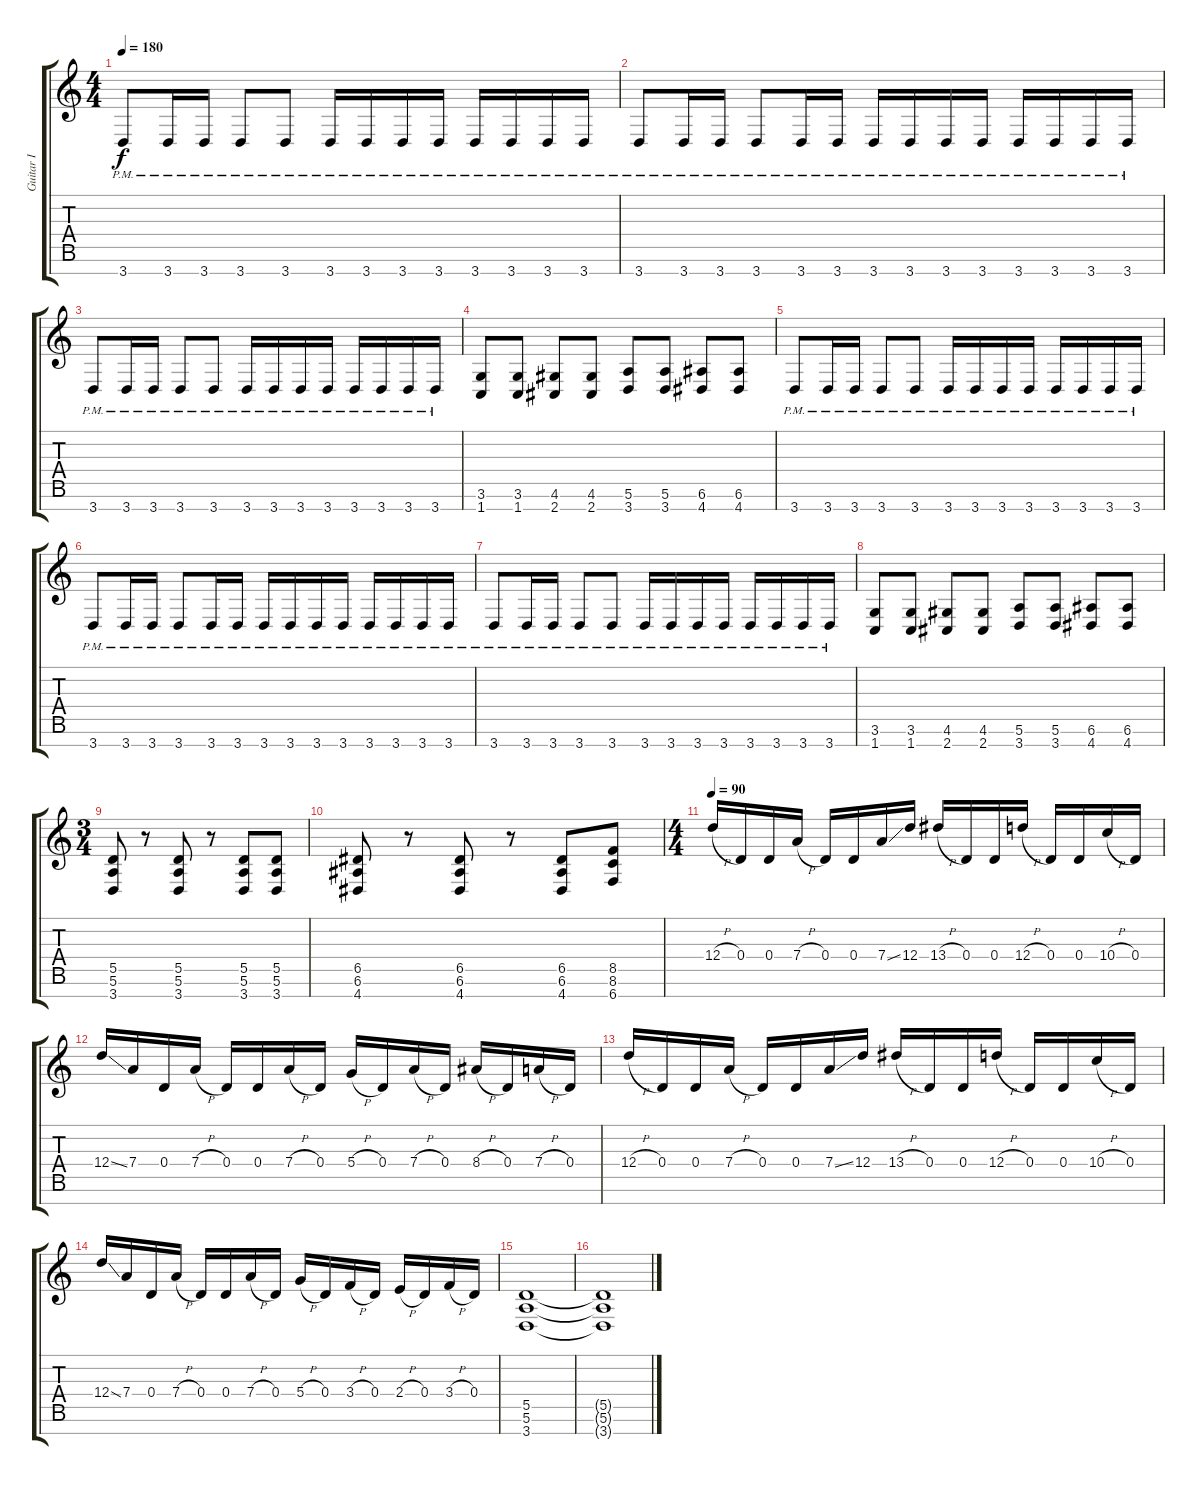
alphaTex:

\track ("Guitar I" "Guitar I") {instrument distortionguitar}
\staff {score tabs}
\tuning (E4 B3 G3 D3 A2 E2 B1) {hide}
\ts (4 4)
\tempo 180
\clef g2
\ks c
3.7{pm}.8{dy f} 3.7{pm}.16 3.7{pm}.16 3.7{pm}.8 3.7{pm}.8 3.7{pm}.16 3.7{pm}.16 3.7{pm}.16 3.7{pm}.16 3.7{pm}.16 3.7{pm}.16 3.7{pm}.16 3.7{pm}.16 |
3.7{pm}.8 3.7{pm}.16 3.7{pm}.16 3.7{pm}.8 3.7{pm}.16 3.7{pm}.16 3.7{pm}.16 3.7{pm}.16 3.7{pm}.16 3.7{pm}.16 3.7{pm}.16 3.7{pm}.16 3.7{pm}.16 3.7{pm}.16 |
3.7{pm}.8 3.7{pm}.16 3.7{pm}.16 3.7{pm}.8 3.7{pm}.8 3.7{pm}.16 3.7{pm}.16 3.7{pm}.16 3.7{pm}.16 3.7{pm}.16 3.7{pm}.16 3.7{pm}.16 3.7{pm}.16 |
(3.6 1.7).8 (3.6 1.7).8 (4.6 2.7).8 (4.6 2.7).8 (5.6 3.7).8 (5.6 3.7).8 (6.6 4.7).8 (6.6 4.7).8 |
3.7{pm}.8 3.7{pm}.16 3.7{pm}.16 3.7{pm}.8 3.7{pm}.8 3.7{pm}.16 3.7{pm}.16 3.7{pm}.16 3.7{pm}.16 3.7{pm}.16 3.7{pm}.16 3.7{pm}.16 3.7{pm}.16 |
3.7{pm}.8 3.7{pm}.16 3.7{pm}.16 3.7{pm}.8 3.7{pm}.16 3.7{pm}.16 3.7{pm}.16 3.7{pm}.16 3.7{pm}.16 3.7{pm}.16 3.7{pm}.16 3.7{pm}.16 3.7{pm}.16 3.7{pm}.16 |
3.7{pm}.8 3.7{pm}.16 3.7{pm}.16 3.7{pm}.8 3.7{pm}.8 3.7{pm}.16 3.7{pm}.16 3.7{pm}.16 3.7{pm}.16 3.7{pm}.16 3.7{pm}.16 3.7{pm}.16 3.7{pm}.16 |
(3.6 1.7).8 (3.6 1.7).8 (4.6 2.7).8 (4.6 2.7).8 (5.6 3.7).8 (5.6 3.7).8 (6.6 4.7).8 (6.6 4.7).8 |
\ts (3 4)
(5.5 5.6 3.7).8 r.8 (5.5 5.6 3.7).8 r.8 (5.5 5.6 3.7).8 (5.5 5.6 3.7).8 |
(6.5 6.6 4.7).8 r.8 (6.5 6.6 4.7).8 r.8 (6.5 6.6 4.7).8 (8.5 8.6 6.7).8 |
\ts (4 4)
\tempo 90
12.4{h}.16 0.4.16 0.4.16 7.4{h}.16 0.4.16 0.4.16 7.4{ss}.16 12.4.16 13.4{h}.16 0.4.16 0.4.16 12.4{h}.16 0.4.16 0.4.16 10.4{h}.16 0.4.16 |
12.4{ss}.16 7.4.16 0.4.16 7.4{h}.16 0.4.16 0.4.16 7.4{h}.16 0.4.16 5.4{h}.16 0.4.16 7.4{h}.16 0.4.16 8.4{h}.16 0.4.16 7.4{h}.16 0.4.16 |
12.4{h}.16 0.4.16 0.4.16 7.4{h}.16 0.4.16 0.4.16 7.4{ss}.16 12.4.16 13.4{h}.16 0.4.16 0.4.16 12.4{h}.16 0.4.16 0.4.16 10.4{h}.16 0.4.16 |
12.4{ss}.16 7.4.16 0.4.16 7.4{h}.16 0.4.16 0.4.16 7.4{h}.16 0.4.16 5.4{h}.16 0.4.16 3.4{h}.16 0.4.16 2.4{h}.16 0.4.16 3.4{h}.16 0.4.16 |
(5.5 5.6 3.7).1 |
(5.5{t} 5.6{t} 3.7{t}).1
